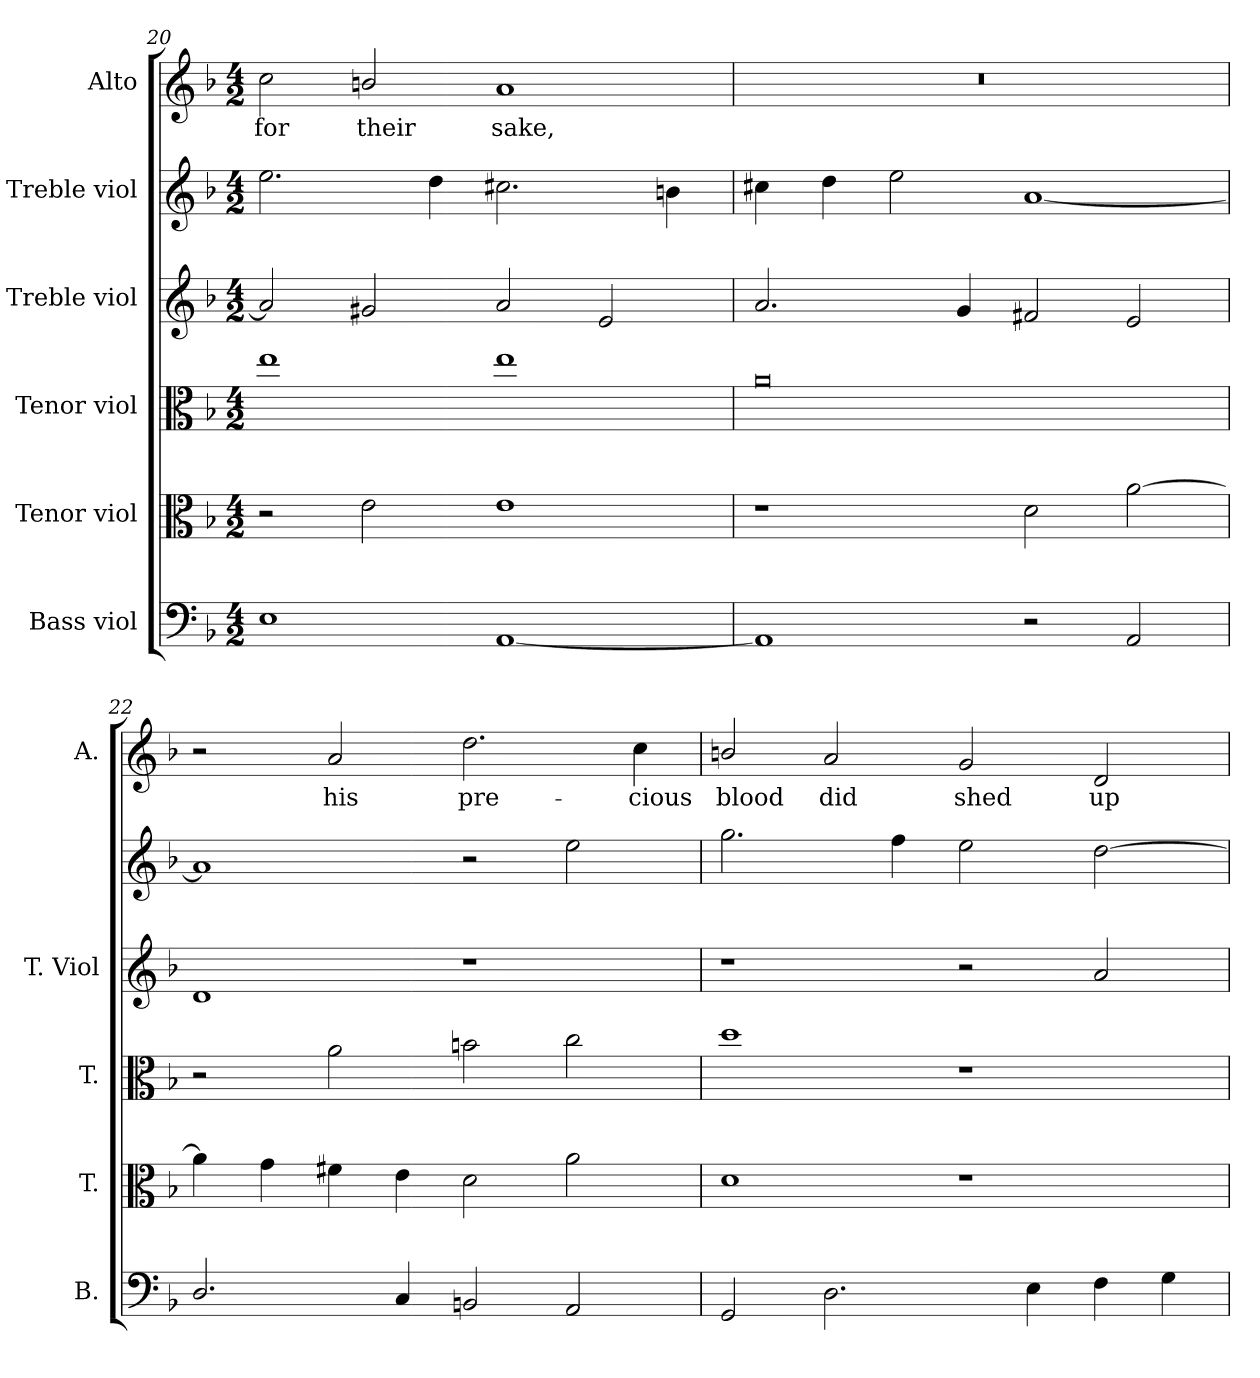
**kern	**kern	**kern	**kern	**kern	**kern	**text
*part6	*part5	*part4	*part3	*part2	*part1	*part1
*staff6	*staff5	*staff4	*staff3	*staff2	*staff1	*staff1
*I"Bass viol	*I"Tenor viol	*I"Tenor viol	*I"Treble viol	*I"Treble viol	*I"Alto	*
*I'B.	*I'T.	*I'T.	*I'T. Viol	*	*I'A.	*
*clefF4	*clefC3	*clefC3	*clefG2	*clefG2	*clefG2	*
*	*ITrd7c12	*ITrd7c12	*	*	*	*
*k[b-]	*k[b-]	*k[b-]	*k[b-]	*k[b-]	*k[b-]	*
*F:	*F:	*F:	*F:	*F:	*F:	*
*M4/2	*M4/2	*M4/2	*M4/2	*M4/2	*M4/2	*
=20	=20	=20	=20	=20	=20	=20
!	!	!	!	!	!	!LO:LY:b:color=#000000
1Ei	2r	1ei	2ai/]	2.eei\	2cci\	for
!	!	!	!	!	!	!LO:LY:b:color=#000000
.	2Ei\	.	2g#Xi/	.	2bni/	their
.	.	.	.	4ddi\	.	.
!	!	!	!	!	!	!LO:LY:b:color=#000000
[1AAi	1Ei	1ei	2ai/	2.cc#Xi\	1ai	sake,
.	.	.	2ei/	.	.	.
.	.	.	.	4bni\	.	.
!!LO:PB:g=z
=21	=21	=21	=21	=21	=21	=21
!	!	!	!	!	!LO:N:vis=1	!
1AAi]	1r	0Ai	2.ai/	4cc#Xi\	0r	.
.	.	.	.	4ddi\	.	.
.	.	.	.	2eei\	.	.
.	.	.	4gi/	.	.	.
2r	2Di\	.	2f#Xi/	[1ai	.	.
2AAi/	[2Ai\	.	2ei/	.	.	.
=22	=22	=22	=22	=22	=22	=22
2.Di/	4Ai\]	2r	1di	1ai]	2r	.
.	4Gi\	.	.	.	.	.
!	!	!	!	!	!	!LO:LY:b:color=#000000
.	4F#Xi\	2Ai\	.	.	2ai/	his
4Ci/	4Ei\	.	.	.	.	.
!	!	!	!	!	!	!LO:LY:b:color=#000000
2BBni/	2Di\	2Bni\	1r	2r	2.ddi\	pre-
2AAi/	2Ai\	2ci\	.	2eei\	.	.
!	!	!	!	!	!	!LO:LY:b:color=#000000
.	.	.	.	.	4cci\	-cious
=23	=23	=23	=23	=23	=23	=23
!	!	!	!	!	!	!LO:LY:b:color=#000000
2GGi/	1Di	1di	1r	2.ggi\	2bni/	blood
!	!	!	!	!	!	!LO:LY:b:color=#000000
2.Di\	.	.	.	.	2ai/	did
.	.	.	.	4ffi\	.	.
!	!	!	!	!	!	!LO:LY:b:color=#000000
.	1r	1r	2r	2eei\	2gi/	shed
4Ei\	.	.	.	.	.	.
!	!	!	!	!	!	!LO:LY:b:color=#000000
4Fi\	.	.	2ai/	[2ddi\	2di/	up-
4Gi\	.	.	.	.	.	.
=	=	=	=	=	=	=
*-	*-	*-	*-	*-	*-	*-
